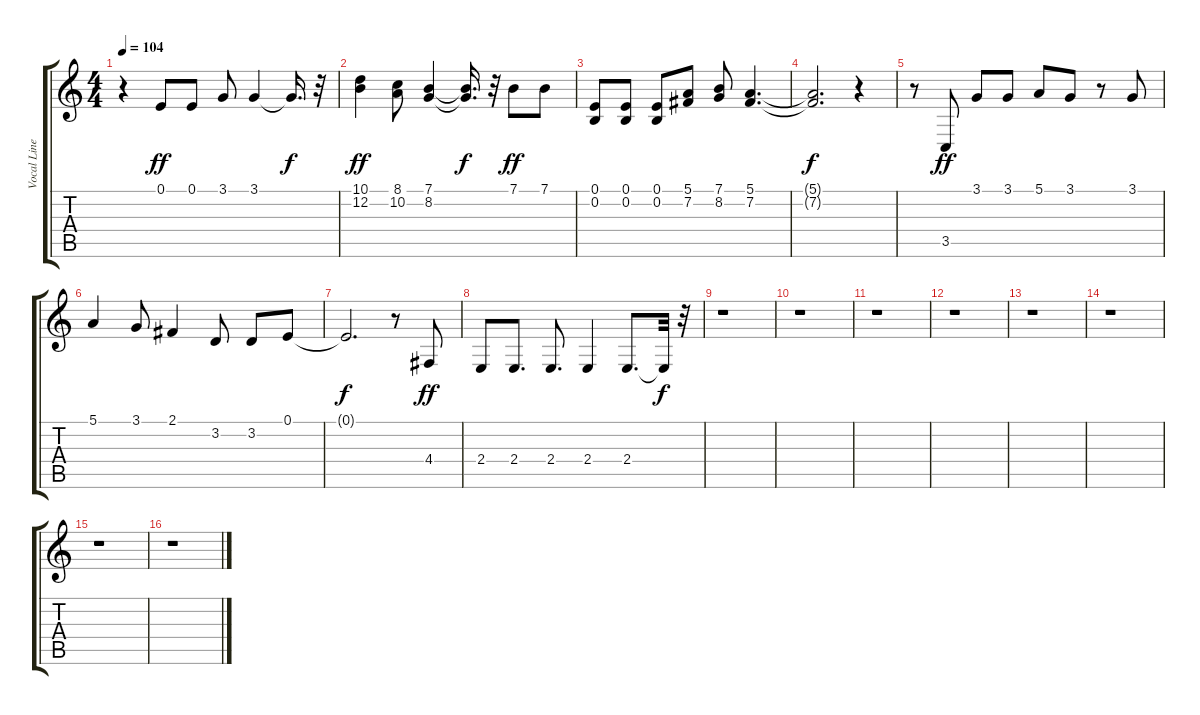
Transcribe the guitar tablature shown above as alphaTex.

\track ("Vocal Line" "Vocal Line") {instrument lead8bassandlead}
\staff {score tabs}
\tuning (E4 B3 G3 D3 A2 E2) {hide}
\ts (4 4)
\tempo 104
\clef g2
\ks c
r.4{dy f} 0.1.8{dy ff} 0.1.8 3.1.8 3.1.4 3.1{t}.16{d dy f} r.32 |
(10.1 12.2).4{dy ff} (8.1 10.2).8 (7.1 8.2).4 (7.1{t} 8.2{t}).16{d dy f} r.32 7.1.8{dy ff} 7.1.8 |
(0.1 0.2).8 (0.1 0.2).8 (0.1 0.2).8 (5.1 7.2).8 (7.1 8.2).8 (5.1 7.2).4{d} |
(5.1{t} 7.2{t}).2{d dy f} r.4 |
r.8 3.5.8{dy ff} 3.1.8 3.1.8 5.1.8 3.1.8 r.8 3.1.8 |
5.1.4 3.1.8 2.1.4 3.2.8 3.2.8 0.1.8 |
0.1{t}.2{d dy f} r.8 4.4.8{dy ff} |
2.4.8 2.4.8{d} 2.4.8{d} 2.4.4 2.4.8{d} 2.4{t}.32{dy f} r.32 |
r.1 |
r.1 |
r.1 |
r.1 |
r.1 |
r.1 |
r.1 |
r.1
